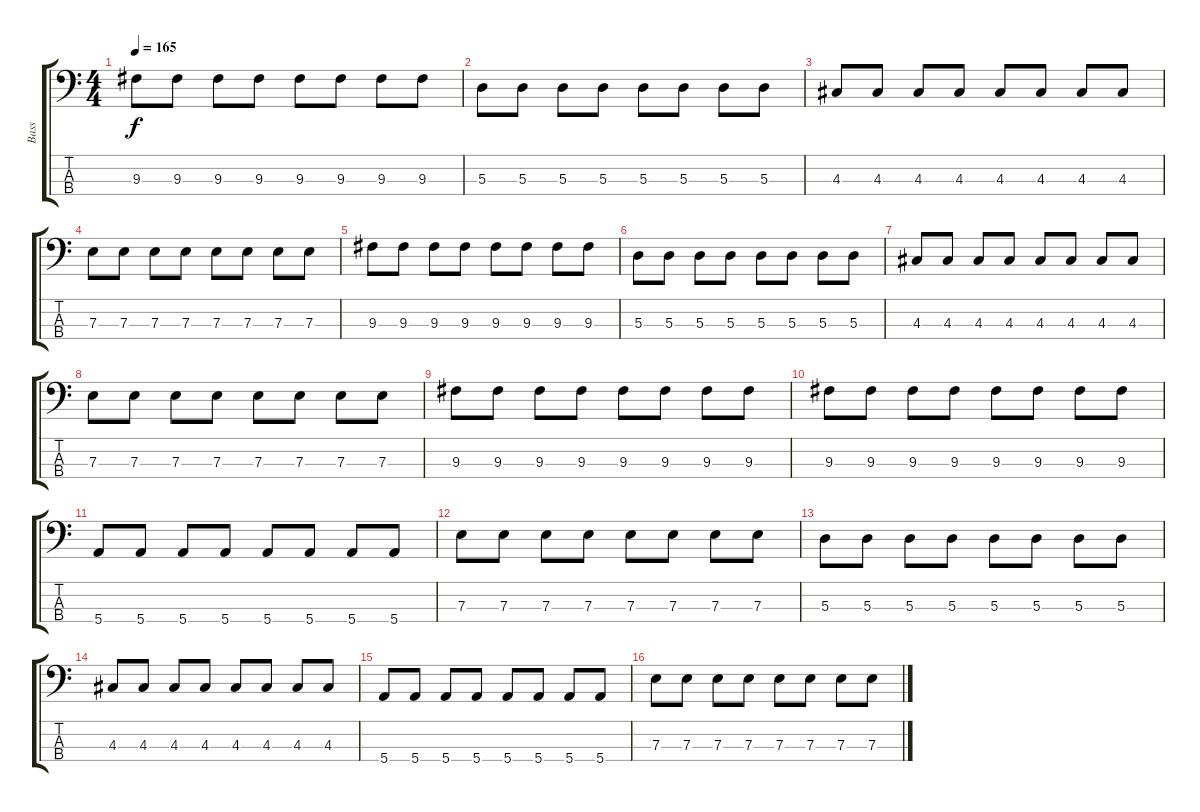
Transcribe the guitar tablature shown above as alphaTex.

\track ("Bass" "Bass") {instrument electricbassfinger}
\staff {score tabs}
\tuning (G2 D2 A1 E1) {hide}
\ts (4 4)
\tempo 165
\clef f4
\ks c
9.3.8{dy f} 9.3.8 9.3.8 9.3.8 9.3.8 9.3.8 9.3.8 9.3.8 |
5.3.8 5.3.8 5.3.8 5.3.8 5.3.8 5.3.8 5.3.8 5.3.8 |
4.3.8 4.3.8 4.3.8 4.3.8 4.3.8 4.3.8 4.3.8 4.3.8 |
7.3.8 7.3.8 7.3.8 7.3.8 7.3.8 7.3.8 7.3.8 7.3.8 |
9.3.8 9.3.8 9.3.8 9.3.8 9.3.8 9.3.8 9.3.8 9.3.8 |
5.3.8 5.3.8 5.3.8 5.3.8 5.3.8 5.3.8 5.3.8 5.3.8 |
4.3.8 4.3.8 4.3.8 4.3.8 4.3.8 4.3.8 4.3.8 4.3.8 |
7.3.8 7.3.8 7.3.8 7.3.8 7.3.8 7.3.8 7.3.8 7.3.8 |
9.3.8 9.3.8 9.3.8 9.3.8 9.3.8 9.3.8 9.3.8 9.3.8 |
9.3.8 9.3.8 9.3.8 9.3.8 9.3.8 9.3.8 9.3.8 9.3.8 |
5.4.8 5.4.8 5.4.8 5.4.8 5.4.8 5.4.8 5.4.8 5.4.8 |
7.3.8 7.3.8 7.3.8 7.3.8 7.3.8 7.3.8 7.3.8 7.3.8 |
5.3.8 5.3.8 5.3.8 5.3.8 5.3.8 5.3.8 5.3.8 5.3.8 |
4.3.8 4.3.8 4.3.8 4.3.8 4.3.8 4.3.8 4.3.8 4.3.8 |
5.4.8 5.4.8 5.4.8 5.4.8 5.4.8 5.4.8 5.4.8 5.4.8 |
7.3.8 7.3.8 7.3.8 7.3.8 7.3.8 7.3.8 7.3.8 7.3.8
